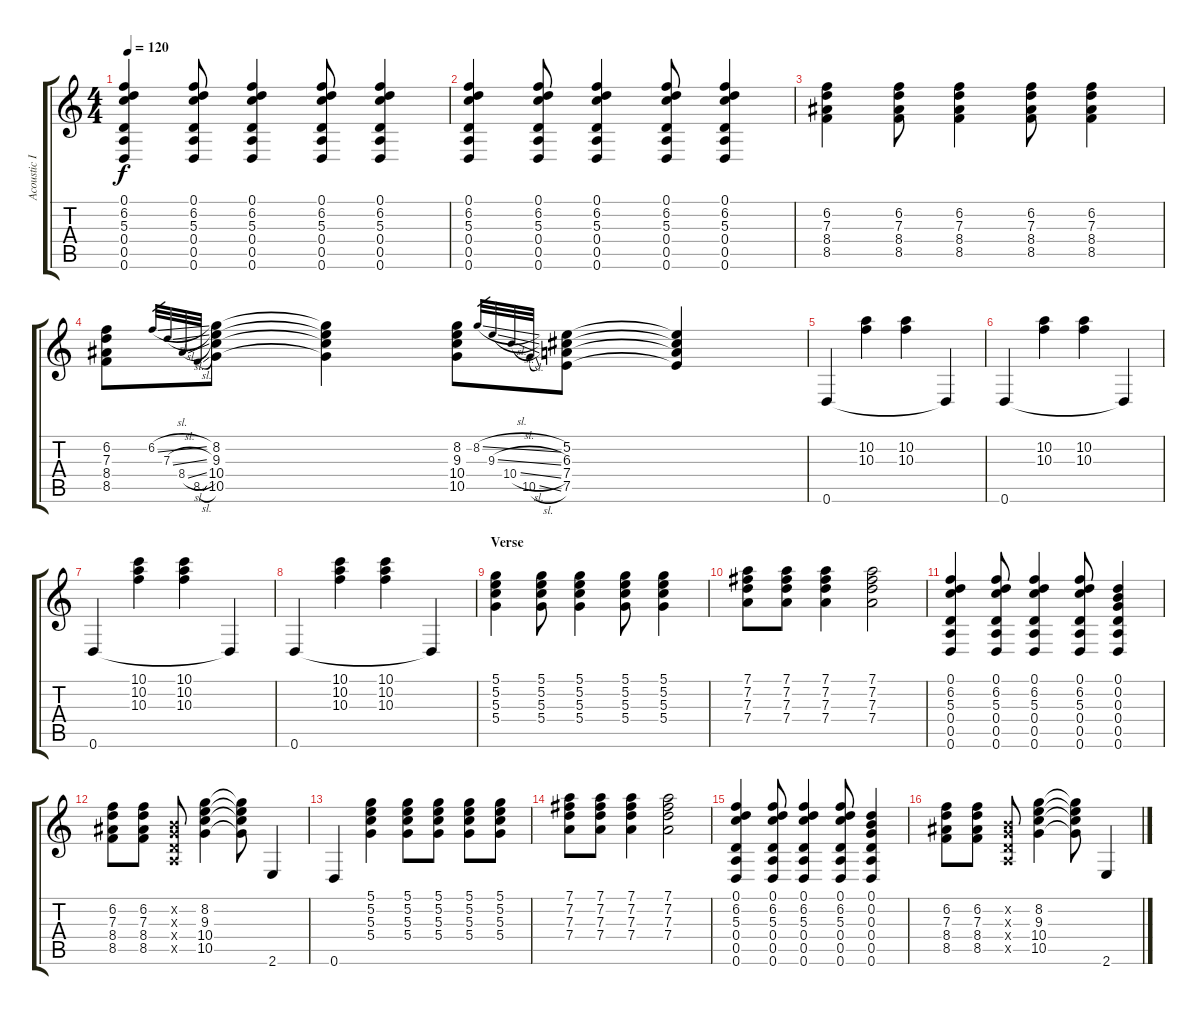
\track ("Acoustic II" "Acoustic I") {instrument acousticguitarsteel}
\staff {score tabs}
\tuning (D4 B3 G3 D3 A2 D2) {hide}
\ts (4 4)
\tempo 120
\clef g2
\ks c
(0.1 6.2 5.3 0.4 0.5 0.6).4{dy f} (0.1 6.2 5.3 0.4 0.5 0.6).8 (0.1 6.2 5.3 0.4 0.5 0.6).4 (0.1 6.2 5.3 0.4 0.5 0.6).8 (0.1 6.2 5.3 0.4 0.5 0.6).4 |
(0.1 6.2 5.3 0.4 0.5 0.6).4 (0.1 6.2 5.3 0.4 0.5 0.6).8 (0.1 6.2 5.3 0.4 0.5 0.6).4 (0.1 6.2 5.3 0.4 0.5 0.6).8 (0.1 6.2 5.3 0.4 0.5 0.6).4 |
(6.2 7.3 8.4 8.5).4 (6.2 7.3 8.4 8.5).8 (6.2 7.3 8.4 8.5).4 (6.2 7.3 8.4 8.5).8 (6.2 7.3 8.4 8.5).4 |
(6.2 7.3 8.4 8.5).8 6.2{sl}.32{gr} 7.3{sl}.32{gr} 8.4{sl}.32{gr} 8.5{sl}.32{gr} (8.2 9.3 10.4 10.5).8 (8.2{t} 9.3{t} 10.4{t} 10.5{t}).4 (8.2 9.3 10.4 10.5).8 8.2{sl}.32{gr} 9.3{sl}.32{gr} 10.4{sl}.32{gr} 10.5{sl}.32{gr} (5.2 6.3 7.4 7.5).8 (5.2{t} 6.3{t} 7.4{t} 7.5{t}).4 |
0.6.4 (10.2 10.3).4 (10.2 10.3).4 0.6{t}.4 |
0.6.4 (10.2 10.3).4 (10.2 10.3).4 0.6{t}.4 |
0.6.4 (10.1 10.2 10.3).4 (10.1 10.2 10.3).4 0.6{t}.4 |
0.6.4 (10.1 10.2 10.3).4 (10.1 10.2 10.3).4 0.6{t}.4 |
\section ("" "Verse")
(5.1 5.2 5.3 5.4).4 (5.1 5.2 5.3 5.4).8 (5.1 5.2 5.3 5.4).4 (5.1 5.2 5.3 5.4).8 (5.1 5.2 5.3 5.4).4 |
(7.1 7.2 7.3 7.4).8 (7.1 7.2 7.3 7.4).8 (7.1 7.2 7.3 7.4).4 (7.1 7.2 7.3 7.4).2 |
(0.1 6.2 5.3 0.4 0.5 0.6).4 (0.1 6.2 5.3 0.4 0.5 0.6).8 (0.1 6.2 5.3 0.4 0.5 0.6).4 (0.1 6.2 5.3 0.4 0.5 0.6).8 (0.1 0.2 0.3 0.4 0.5 0.6).4 |
(6.2 7.3 8.4 8.5).8 (6.2 7.3 8.4 8.5).8 (0.2{x} 0.3{x} 0.4{x} 0.5{x}).8 (8.2 9.3 10.4 10.5).4 (8.2{t} 9.3{t} 10.4{t} 10.5{t}).8 2.6.4 |
0.6.4 (5.1 5.2 5.3 5.4).4 (5.1 5.2 5.3 5.4).8 (5.1 5.2 5.3 5.4).8 (5.1 5.2 5.3 5.4).8 (5.1 5.2 5.3 5.4).8 |
(7.1 7.2 7.3 7.4).8 (7.1 7.2 7.3 7.4).8 (7.1 7.2 7.3 7.4).4 (7.1 7.2 7.3 7.4).2 |
(0.1 6.2 5.3 0.4 0.5 0.6).4 (0.1 6.2 5.3 0.4 0.5 0.6).8 (0.1 6.2 5.3 0.4 0.5 0.6).4 (0.1 6.2 5.3 0.4 0.5 0.6).8 (0.1 0.2 0.3 0.4 0.5 0.6).4 |
(6.2 7.3 8.4 8.5).8 (6.2 7.3 8.4 8.5).8 (0.2{x} 0.3{x} 0.4{x} 0.5{x}).8 (8.2 9.3 10.4 10.5).4 (8.2{t} 9.3{t} 10.4{t} 10.5{t}).8 2.6.4
